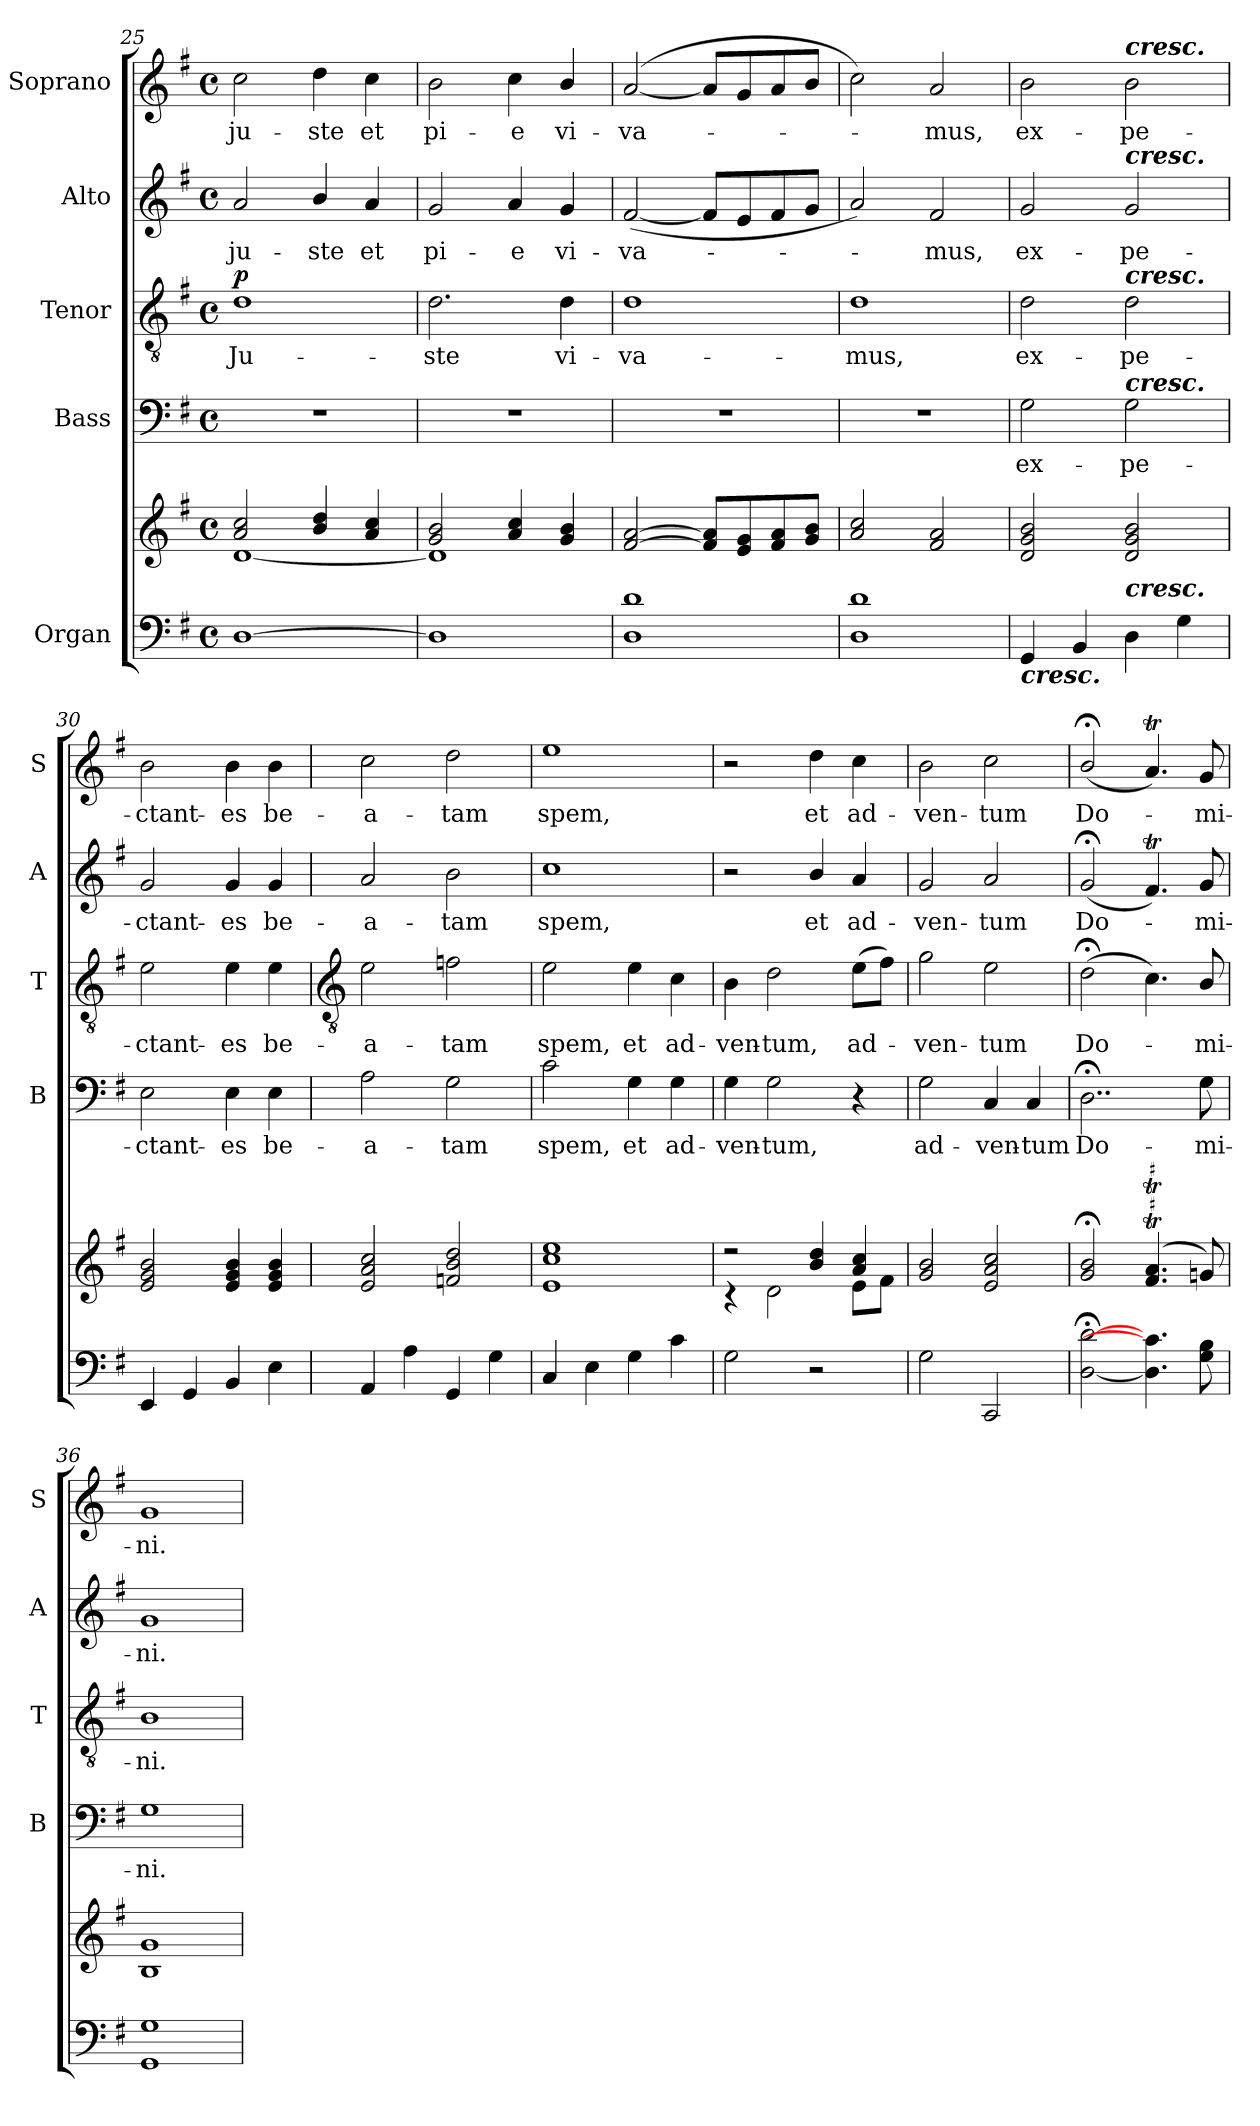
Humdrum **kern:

**kern	**kern	**kern	**text	**kern	**text	**dynam	**kern	**text	**kern	**text
*part5	*part5	*part4	*part4	*part3	*part3	*part3	*part2	*part2	*part1	*part1
*staff6	*staff5	*staff4	*staff4	*staff3	*staff3	*staff3	*staff2	*staff2	*staff1	*staff1
*I"Organ	*	*I"Bass	*	*I"Tenor	*	*	*I"Alto	*	*I"Soprano	*
*	*	*I'B	*	*I'T	*	*	*I'A	*	*I'S	*
*clefF4	*clefG2	*clefF4	*	*clefGv2	*	*	*clefG2	*	*clefG2	*
*k[f#]	*k[f#]	*k[f#]	*	*k[f#]	*	*	*k[f#]	*	*k[f#]	*
*G:	*G:	*G:	*	*G:	*	*	*G:	*	*G:	*
*M4/4	*M4/4	*M4/4	*	*M4/4	*	*	*M4/4	*	*M4/4	*
*met(c)	*met(c)	*met(c)	*	*met(c)	*	*	*met(c)	*	*met(c)	*
=25	=25	=25	=25	=25	=25	=25	=25	=25	=25	=25
*	*^	*	*	*	*	*	*	*	*	*
!	!	!	!	!	!	!LO:LY:b	!LO:DY:b	!	!LO:LY:b	!	!LO:LY:b
[1D	2a/ 2cc/	[1d\	1r	.	1d	Ju-	p	2a	ju-	2cc	ju-
!	!	!	!	!	!	!	!	!	!LO:LY:b	!	!LO:LY:b
.	4b/ 4dd/	.	.	.	.	.	.	4b/	-ste	4dd	-ste
!	!	!	!	!	!	!	!	!	!LO:LY:b	!	!LO:LY:b
.	4a/ 4cc/	.	.	.	.	.	.	4a	et	4cc	et
=26	=26	=26	=26	=26	=26	=26	=26	=26	=26	=26	=26
!	!	!	!	!	!	!LO:LY:b	!	!	!LO:LY:b	!	!LO:LY:b
1D]	2g 2b	1d\]	1r	.	2.d	-ste	.	2g	pi-	2b	pi-
!	!	!	!	!	!	!	!	!	!LO:LY:b	!	!LO:LY:b
.	4a/ 4cc/	.	.	.	.	.	.	4a	-e	4cc	-e
!	!	!	!	!	!	!LO:LY:b	!	!	!LO:LY:b	!	!LO:LY:b
.	4g 4b	.	.	.	4d	vi-	.	4g/	vi-	4b/	vi-
=27	=27	=27	=27	=27	=27	=27	=27	=27	=27	=27	=27
!	!	!	!	!	!	!LO:LY:b	!	!	!LO:LY:b	!	!LO:LY:b
1D 1d	[2f# [2a	1ryy	1r	.	1d	-va-	.	(<[2f#	-va-	(<[2a	-va-
.	8f#] 8a]L	.	.	.	.	.	.	8f#L]	.	8aL]	.
.	8e 8g	.	.	.	.	.	.	8e	.	8g	.
.	8f# 8a	.	.	.	.	.	.	8f#	.	8a	.
.	8g 8bJ	.	.	.	.	.	.	8gJ	.	8bJ	.
=28	=28	=28	=28	=28	=28	=28	=28	=28	=28	=28	=28
!	!	!	!	!	!	!LO:LY:b	!	!	!	!	!
1D 1d	2a 2cc	1ryy	1r	.	1d	-mus,	.	2a)	.	2cc)	.
!	!	!	!	!	!	!	!	!	!LO:LY:b	!	!LO:LY:b
.	2f# 2a	.	.	.	.	.	.	2f#	mus,	2a	mus,
=29	=29	=29	=29	=29	=29	=29	=29	=29	=29	=29	=29
!LO:TX:b:Bi:t=cresc.	!	!	!	!	!	!	!	!	!	!	!
!	!	!	!	!LO:LY:b	!	!LO:LY:b	!	!	!LO:LY:b	!	!LO:LY:b
4GG	2d 2g 2b	1ryy	2G	ex-	2d	ex-	.	2g	ex-	2b	ex-
4BB	.	.	.	.	.	.	.	.	.	.	.
!	!	!	!	!	!	!	!	!	!	!LO:TX:a:Bi:t=cresc.	!
!	!	!	!	!	!	!	!	!LO:TX:a:Bi:t=cresc.	!	!	!
!	!	!	!	!	!LO:TX:a:Bi:t=cresc.	!	!	!	!	!	!
!	!	!	!LO:TX:a:Bi:t=cresc.	!	!	!	!	!	!	!	!
!	!LO:TX:b:Bi:t=cresc.	!	!	!	!	!	!	!	!	!	!
!	!	!	!	!LO:LY:b	!	!LO:LY:b	!	!	!LO:LY:b	!	!LO:LY:b
4D	2d 2g 2b	.	2G	-pe-	2d	-pe-	.	2g	-pe-	2b	-pe-
4G	.	.	.	.	.	.	.	.	.	.	.
=30	=30	=30	=30	=30	=30	=30	=30	=30	=30	=30	=30
!	!	!	!	!LO:LY:b	!	!LO:LY:b	!	!	!LO:LY:b	!	!LO:LY:b
4EE	2e 2g 2b	1ryy	2E	-ctant-	2e	-ctant-	.	2g	-ctant-	2b	-ctant-
4GG	.	.	.	.	.	.	.	.	.	.	.
!	!	!	!	!LO:LY:b	!	!LO:LY:b	!	!	!LO:LY:b	!	!LO:LY:b
4BB	4e 4g 4b	.	4E	-es	4e	-es	.	4g	-es	4b	-es
!	!	!	!	!LO:LY:b	!	!LO:LY:b	!	!	!LO:LY:b	!	!LO:LY:b
4E	4e 4g 4b	.	4E	be-	4e	be-	.	4g	be-	4b	be-
!!LO:LB:g=z
=31	=31	=31	=31	=31	=31	=31	=31	=31	=31	=31	=31
*	*	*	*	*	*clefGv2	*	*	*	*	*	*
!	!	!	!	!LO:LY:b	!	!LO:LY:b	!	!	!LO:LY:b	!	!LO:LY:b
4AA	2e 2a 2cc	1ryy	2A	-a-	2e	-a-	.	2a	-a-	2cc	-a-
4A	.	.	.	.	.	.	.	.	.	.	.
!	!	!	!	!LO:LY:b	!	!LO:LY:b	!	!	!LO:LY:b	!	!LO:LY:b
4GG	2fn 2b 2dd	.	2G	-tam	2fn	-tam	.	2b	-tam	2dd	-tam
4G	.	.	.	.	.	.	.	.	.	.	.
=32	=32	=32	=32	=32	=32	=32	=32	=32	=32	=32	=32
!	!	!	!	!LO:LY:b	!	!LO:LY:b	!	!	!LO:LY:b	!	!LO:LY:b
4C	1e 1cc 1ee	1ryy	2c	spem,	2e	spem,	.	1cc	spem,	1ee	spem,
4E	.	.	.	.	.	.	.	.	.	.	.
!	!	!	!	!LO:LY:b	!	!LO:LY:b	!	!	!	!	!
4G	.	.	4G	et	4e	et	.	.	.	.	.
!	!	!	!	!LO:LY:b	!	!LO:LY:b	!	!	!	!	!
4c	.	.	4G	ad-	4c	ad-	.	.	.	.	.
=33	=33	=33	=33	=33	=33	=33	=33	=33	=33	=33	=33
!	!	!	!	!LO:LY:b	!	!LO:LY:b	!	!	!	!	!
2G	2r	4r	4G	-ven-	4B	-ven-	.	2r	.	2r	.
!	!	!	!	!LO:LY:b	!	!LO:LY:b	!	!	!	!	!
.	.	2d\	2G	-tum,	2d	-tum,	.	.	.	.	.
!	!	!	!	!	!	!	!	!	!LO:LY:b	!	!LO:LY:b
2r	4b/ 4dd/	.	.	.	.	.	.	4b/	et	4dd	et
!	!	!	!	!	!	!LO:LY:b	!	!	!LO:LY:b	!	!LO:LY:b
.	4a/ 4cc/	8e\L	4r	.	(>8eL	ad-	.	4a	ad-	4cc	ad-
.	.	8f#\J	.	.	8f#J)	.	.	.	.	.	.
=34	=34	=34	=34	=34	=34	=34	=34	=34	=34	=34	=34
!	!	!	!	!LO:LY:b	!	!LO:LY:b	!	!	!LO:LY:b	!	!LO:LY:b
2G	2g 2b	1ryy	2G	ad-	2g	ven-	.	2g	-ven-	2b	-ven-
!	!	!	!	!LO:LY:b	!	!LO:LY:b	!	!	!LO:LY:b	!	!LO:LY:b
2CC	2e 2a 2cc	.	4C	-ven-	2e	-tum	.	2a	-tum	2cc	-tum
!	!	!	!	!LO:LY:b	!	!	!	!	!	!	!
.	.	.	4C	-tum	.	.	.	.	.	.	.
=35	=35	=35	=35	=35	=35	=35	=35	=35	=35	=35	=35
!	!	!	!	!LO:LY:b	!	!LO:LY:b	!	!	!LO:LY:b	!	!LO:LY:b
[2D;< [2d;<	2g;< 2b;<	1ryy	2..D;<	Do-	(>2d;<	Do-	.	(<2g;</	Do-	(<2b;</	Do-
4.D] 4.c]	(<4.f#T 4.aT	.	.	.	4.c)	.	.	4.f#t)	.	4.aT)	.
!	!	!	!	!LO:LY:b	!	!LO:LY:b	!	!	!LO:LY:b	!	!LO:LY:b
8G 8B	8g)	.	8G	-mi-	8B/	mi-	.	8g	mi-	8g	mi-
=36	=36	=36	=36	=36	=36	=36	=36	=36	=36	=36	=36
!	!	!	!	!LO:LY:b	!	!LO:LY:b	!	!	!LO:LY:b	!	!LO:LY:b
1GG 1G	1B 1g	1ryy	1G	-ni.	1B/	-ni.	.	1g	-ni.	1g	-ni.
*	*v	*v	*	*	*	*	*	*	*	*	*
=	=	=	=	=	=	=	=	=	=	=
*-	*-	*-	*-	*-	*-	*-	*-	*-	*-	*-
